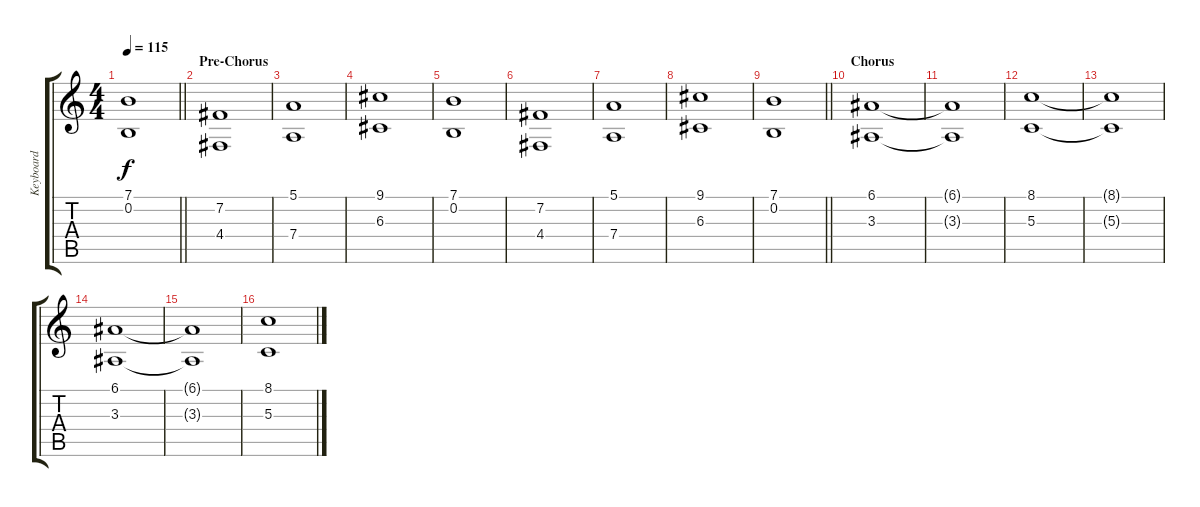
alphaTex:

\track ("Keyboard" "Keyboard") {instrument fx7echoes}
\staff {score tabs}
\tuning (E4 B3 G3 D3 A2 E2) {hide}
\ts (4 4)
\tempo 115
\clef g2
\barLineRight lightlight
\ks c
(7.1 0.2).1{dy f} |
\section ("" "Pre-Chorus")
(7.2 4.4).1 |
(5.1 7.4).1 |
(9.1 6.3).1 |
(7.1 0.2).1 |
(7.2 4.4).1 |
(5.1 7.4).1 |
(9.1 6.3).1 |
\barLineRight lightlight
(7.1 0.2).1 |
\section ("" "Chorus")
(6.1 3.3).1 |
(6.1{t} 3.3{t}).1 |
(8.1 5.3).1 |
(8.1{t} 5.3{t}).1 |
(6.1 3.3).1 |
(6.1{t} 3.3{t}).1 |
(8.1 5.3).1
